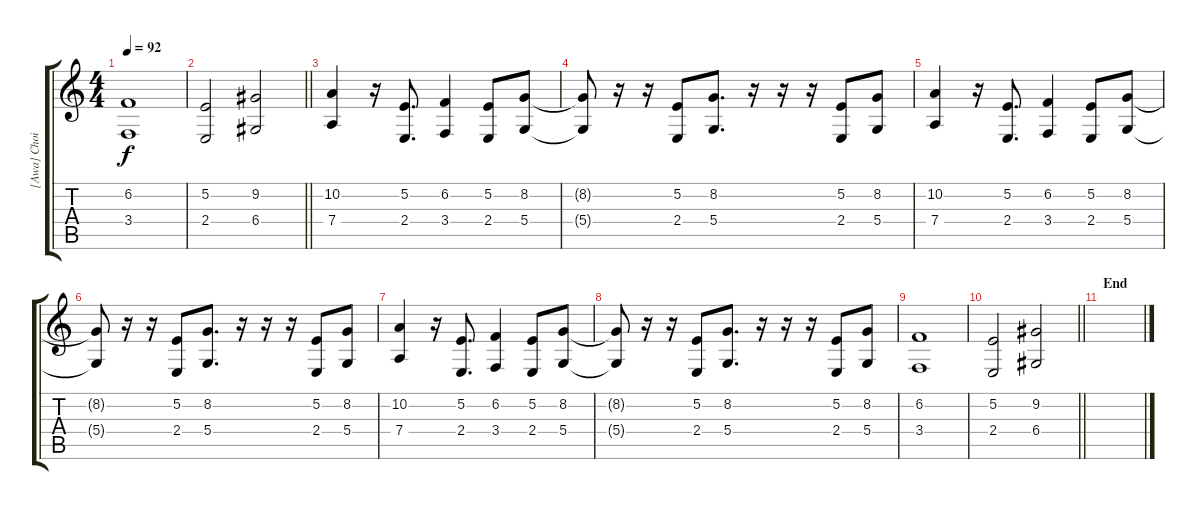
\track ("[Awa] Choir" "[Awa] Choi") {instrument choiraahs}
\staff {score tabs}
\tuning (E4 B3 G3 D3 A2 E2) {hide}
\ts (4 4)
\tempo 92
\clef g2
\ks c
(6.2 3.4).1{dy f} |
\barLineRight lightlight
(5.2 2.4).2 (9.2 6.4).2 |
(10.2 7.4).4 r.16 (5.2 2.4).8{d} (6.2 3.4).4 (5.2 2.4).8 (8.2 5.4).8 |
(8.2{t} 5.4{t}).8 r.16 r.16 (5.2 2.4).8 (8.2 5.4).8{d} r.16 r.16 r.16 (5.2 2.4).8 (8.2 5.4).8 |
(10.2 7.4).4 r.16 (5.2 2.4).8{d} (6.2 3.4).4 (5.2 2.4).8 (8.2 5.4).8 |
(8.2{t} 5.4{t}).8 r.16 r.16 (5.2 2.4).8 (8.2 5.4).8{d} r.16 r.16 r.16 (5.2 2.4).8 (8.2 5.4).8 |
(10.2 7.4).4 r.16 (5.2 2.4).8{d} (6.2 3.4).4 (5.2 2.4).8 (8.2 5.4).8 |
(8.2{t} 5.4{t}).8 r.16 r.16 (5.2 2.4).8 (8.2 5.4).8{d} r.16 r.16 r.16 (5.2 2.4).8 (8.2 5.4).8 |
(6.2 3.4).1 |
\barLineRight lightlight
(5.2 2.4).2 (9.2 6.4).2 |
\section ("" "End")
